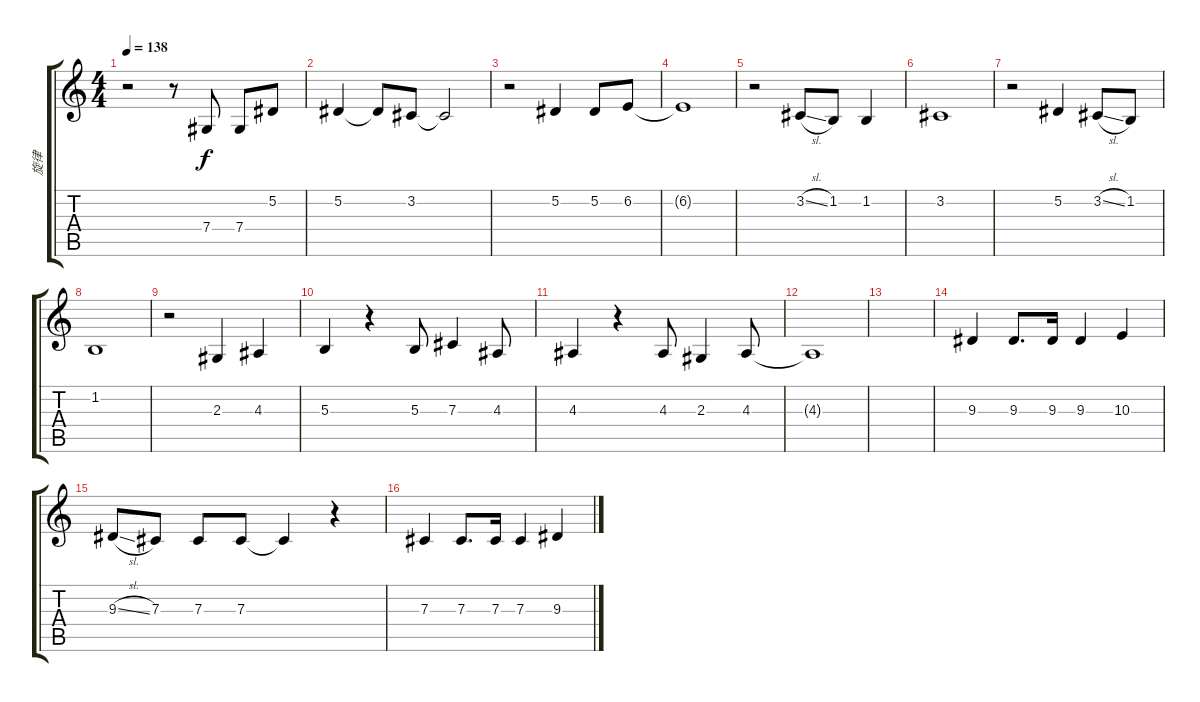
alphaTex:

\track ("旋律" "旋律") {instrument cello}
\staff {score tabs}
\tuning (Eb4 Bb3 Gb3 Db3 Ab2 Eb2) {hide}
\ts (4 4)
\tempo 138
\clef g2
\ks c
r.2{dy f} r.8 7.4.8 7.4.8 5.2.8 |
5.2.4 5.2{t}.8 3.2.8 3.2{t}.2 |
r.2 5.2.4 5.2.8 6.2.8 |
6.2{t}.1 |
r.2 3.2{sl}.8 1.2.8 1.2.4 |
3.2.1 |
r.2 5.2.4 3.2{sl}.8 1.2.8 |
1.2.1 |
r.2 2.3.4 4.3.4 |
5.3.4 r.4 5.3.8 7.3.4 4.3.8 |
4.3.4 r.4 4.3.8 2.3.4 4.3.8 |
4.3{t}.1 |
|
9.3.4 9.3.8{d} 9.3.16 9.3.4 10.3.4 |
9.3{sl}.8 7.3.8 7.3.8 7.3.8 7.3{t}.4 r.4 |
7.3.4 7.3.8{d} 7.3.16 7.3.4 9.3.4
